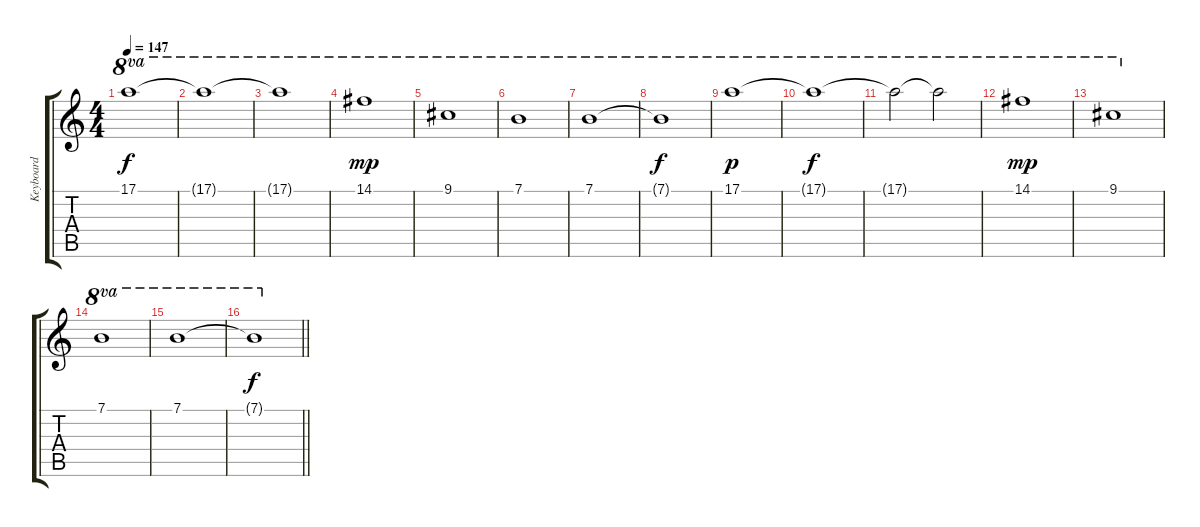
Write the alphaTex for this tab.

\track ("Keyboard" "Keyboard") {instrument stringensemble1}
\staff {score tabs}
\tuning (E5 B3 G3 D3 A2 E2) {hide}
\ts (4 4)
\tempo 147
\clef g2
\ks c
17.1.1{ot 8va dy f} |
17.1{t}.1{ot 8va} |
17.1{t}.1{ot 8va} |
14.1.1{ot 8va dy mp} |
9.1.1{ot 8va} |
7.1.1{ot 8va} |
7.1.1{ot 8va} |
7.1{t}.1{ot 8va dy f} |
17.1.1{ot 8va dy p} |
17.1{t}.1{ot 8va dy f} |
17.1{t}.2{ot 8va} 17.1{t}.2{ot 8va} |
14.1.1{ot 8va dy mp} |
9.1.1{ot 8va} |
7.1.1{ot 8va} |
7.1.1{ot 8va} |
\barLineRight lightlight
7.1{t}.1{ot 8va dy f}
